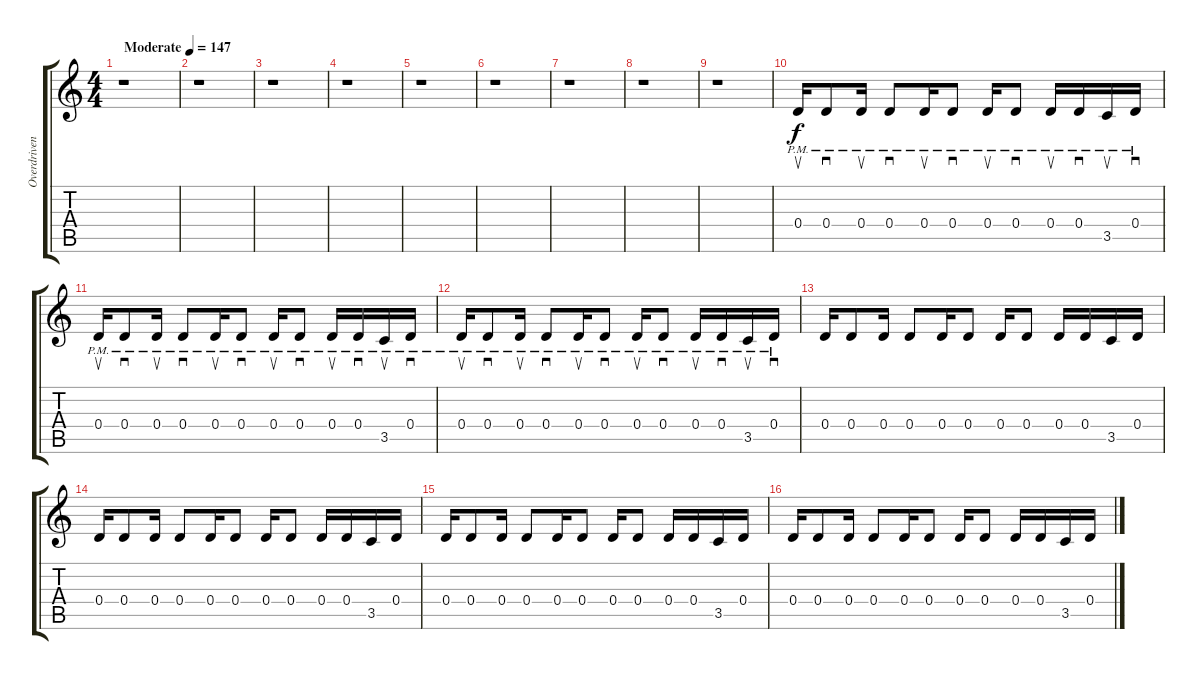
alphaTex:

\track ("Overdriven Guitar (Rhythm)" "Overdriven") {instrument overdrivenguitar}
\staff {score tabs}
\tuning (E4 B3 G3 D3 A2 E2) {hide}
\ts (4 4)
\tempo (147 "Moderate")
\clef g2
\ks c
r.1{dy f instrument overdrivenguitar} |
r.1 |
r.1 |
r.1 |
r.1 |
r.1 |
r.1 |
r.1 |
r.1 |
0.4{pm}.16{su} 0.4{pm}.8{sd} 0.4{pm}.16{su} 0.4{pm}.8{sd} 0.4{pm}.16{su} 0.4{pm}.8{sd} 0.4{pm}.16{su} 0.4{pm}.8{sd} 0.4{pm}.16{su} 0.4{pm}.16{sd} 3.5{pm}.16{su} 0.4{pm}.16{sd} |
0.4{pm}.16{su} 0.4{pm}.8{sd} 0.4{pm}.16{su} 0.4{pm}.8{sd} 0.4{pm}.16{su} 0.4{pm}.8{sd} 0.4{pm}.16{su} 0.4{pm}.8{sd} 0.4{pm}.16{su} 0.4{pm}.16{sd} 3.5{pm}.16{su} 0.4{pm}.16{sd} |
0.4{pm}.16{su} 0.4{pm}.8{sd} 0.4{pm}.16{su} 0.4{pm}.8{sd} 0.4{pm}.16{su} 0.4{pm}.8{sd} 0.4{pm}.16{su} 0.4{pm}.8{sd} 0.4{pm}.16{su} 0.4{pm}.16{sd} 3.5{pm}.16{su} 0.4{pm}.16{sd} |
0.4.16 0.4.8 0.4.16 0.4.8 0.4.16 0.4.8 0.4.16 0.4.8 0.4.16 0.4.16 3.5.16 0.4.16 |
0.4.16 0.4.8 0.4.16 0.4.8 0.4.16 0.4.8 0.4.16 0.4.8 0.4.16 0.4.16 3.5.16 0.4.16 |
0.4.16 0.4.8 0.4.16 0.4.8 0.4.16 0.4.8 0.4.16 0.4.8 0.4.16 0.4.16 3.5.16 0.4.16 |
0.4.16 0.4.8 0.4.16 0.4.8 0.4.16 0.4.8 0.4.16 0.4.8 0.4.16 0.4.16 3.5.16 0.4.16
